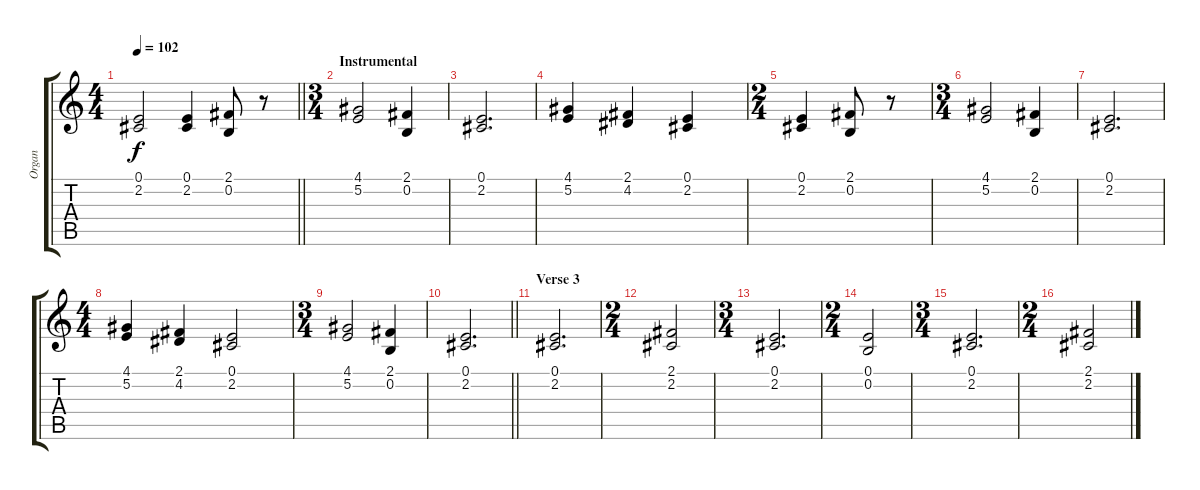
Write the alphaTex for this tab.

\track ("Organ" "Organ") {instrument drawbarorgan}
\staff {score tabs}
\tuning (E4 B3 G3 D3 A2 E2) {hide}
\ts (4 4)
\tempo 102
\clef g2
\barLineRight lightlight
\ks c
(0.1 2.2).2{dy f} (0.1 2.2).4 (2.1 0.2).8 r.8 |
\ts (3 4)
\section ("" "Instrumental")
(4.1 5.2).2 (2.1 0.2).4 |
(0.1 2.2).2{d} |
(4.1 5.2).4 (2.1 4.2).4 (0.1 2.2).4 |
\ts (2 4)
(0.1 2.2).4 (2.1 0.2).8 r.8 |
\ts (3 4)
(4.1 5.2).2 (2.1 0.2).4 |
(0.1 2.2).2{d} |
\ts (4 4)
(4.1 5.2).4 (2.1 4.2).4 (0.1 2.2).2 |
\ts (3 4)
(4.1 5.2).2 (2.1 0.2).4 |
\barLineRight lightlight
(0.1 2.2).2{d} |
\section ("" "Verse 3")
(0.1 2.2).2{d} |
\ts (2 4)
(2.1 2.2).2 |
\ts (3 4)
(0.1 2.2).2{d} |
\ts (2 4)
(0.1 0.2).2 |
\ts (3 4)
(0.1 2.2).2{d} |
\ts (2 4)
(2.1 2.2).2
